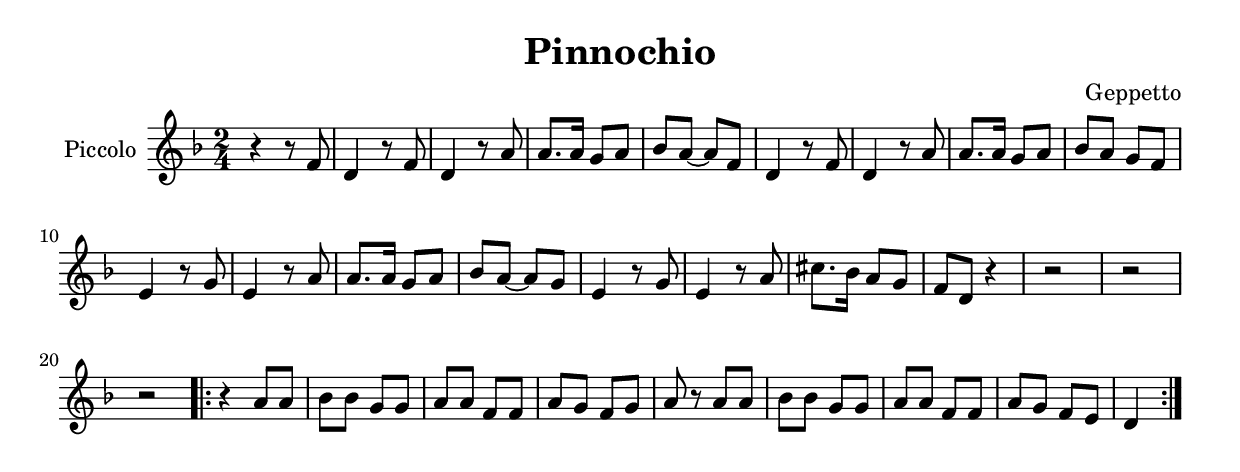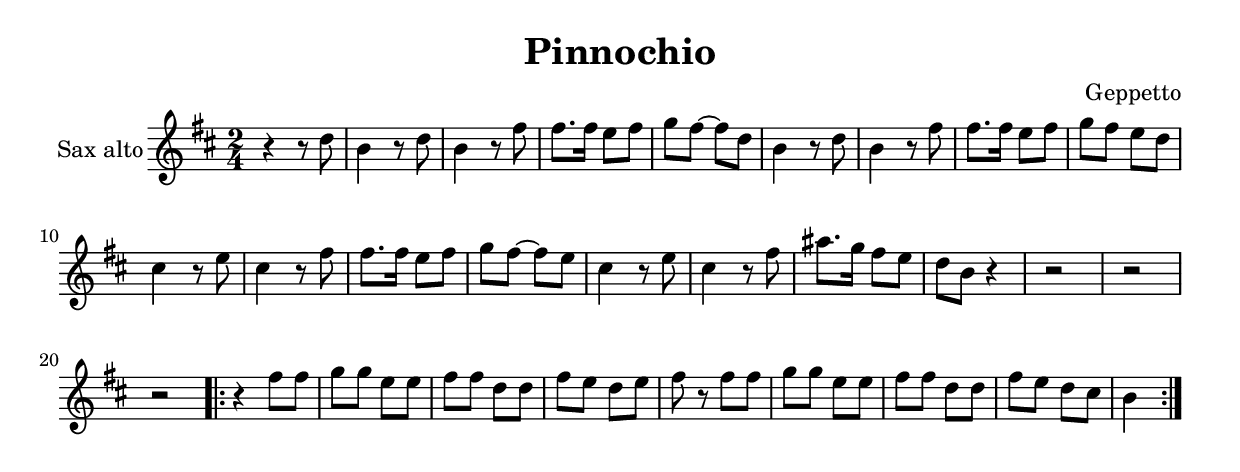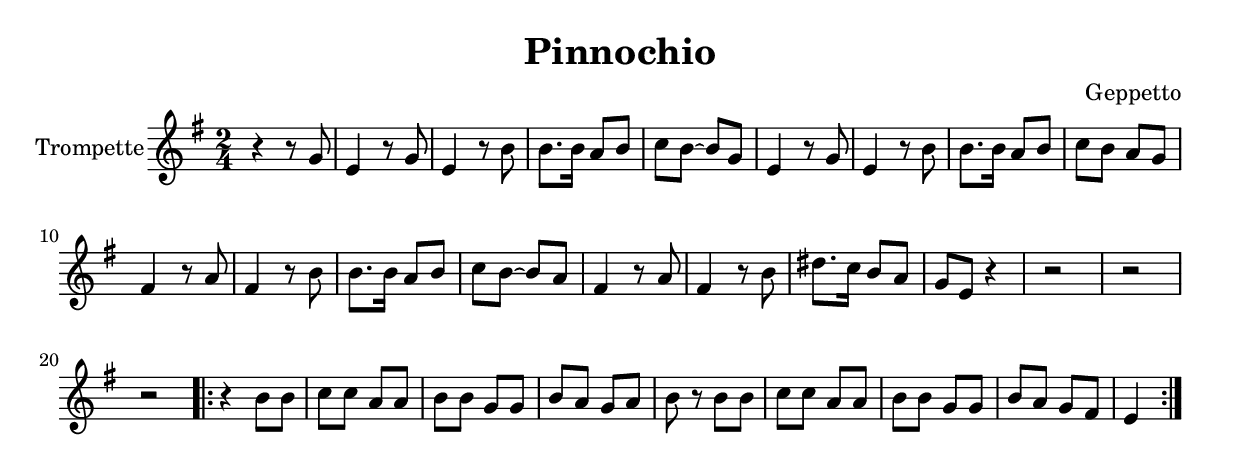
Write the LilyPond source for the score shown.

\version "2.18.2"
\language "français"

\header {
  title = "Pinnochio"
  subtitle = ""
  composer = "Geppetto"
}

global = {
  \key fa \major
  \time 2/4
}

phraseUn = {r4 r8 fa re4 r8 fa re4 r8 la' la8. la16 sol8 la sib la~la 
            fa re4 r8 fa re4 r8 la' la8. la16 sol8 la sib la sol fa 
            mi4 r8 sol mi4 r8 la la8. la16 sol8 la sib la~la sol mi4 r8 sol mi4 r8
            la dod8. sib16 la8 sol fa re r4
}
phraseDeux = {r4 la'8 la sib sib sol sol la la fa fa la sol fa sol la r
              la8 la sib sib sol sol la la fa fa la sol fa mi re4
}


piccolo =  \relative do' {
\global
\phraseUn 
r2 r2 r2
\repeat volta 2 {\phraseDeux}
}



trumpetUn =  \transpose sib do' \piccolo
saxAltoUn =  \transpose mib do' \piccolo



\book {
  \bookOutputSuffix "trumpet"
  \score {
    \new Staff \with {
      instrumentName = "Trompette"
      midiInstrument = "trumpet"
    } \trumpetUn
    \layout { }
    \midi {
      \tempo 4=140
    }
  }
}

\book {
  \bookOutputSuffix "piccolo"
  \score {
    \new Staff \with {
      instrumentName = "Piccolo"
      midiInstrument = "piccolo"
    } \piccolo
    \layout { }
    \midi {
      \tempo 4=140
    }
  }
}

\book {
  \bookOutputSuffix "sax_alto"
  \score {
    \new Staff \with {
      instrumentName = "Sax alto"
      midiInstrument = "sax alto"
    } \saxAltoUn
    \layout { }
    \midi {
      \tempo 4=140
    }
  }
}


